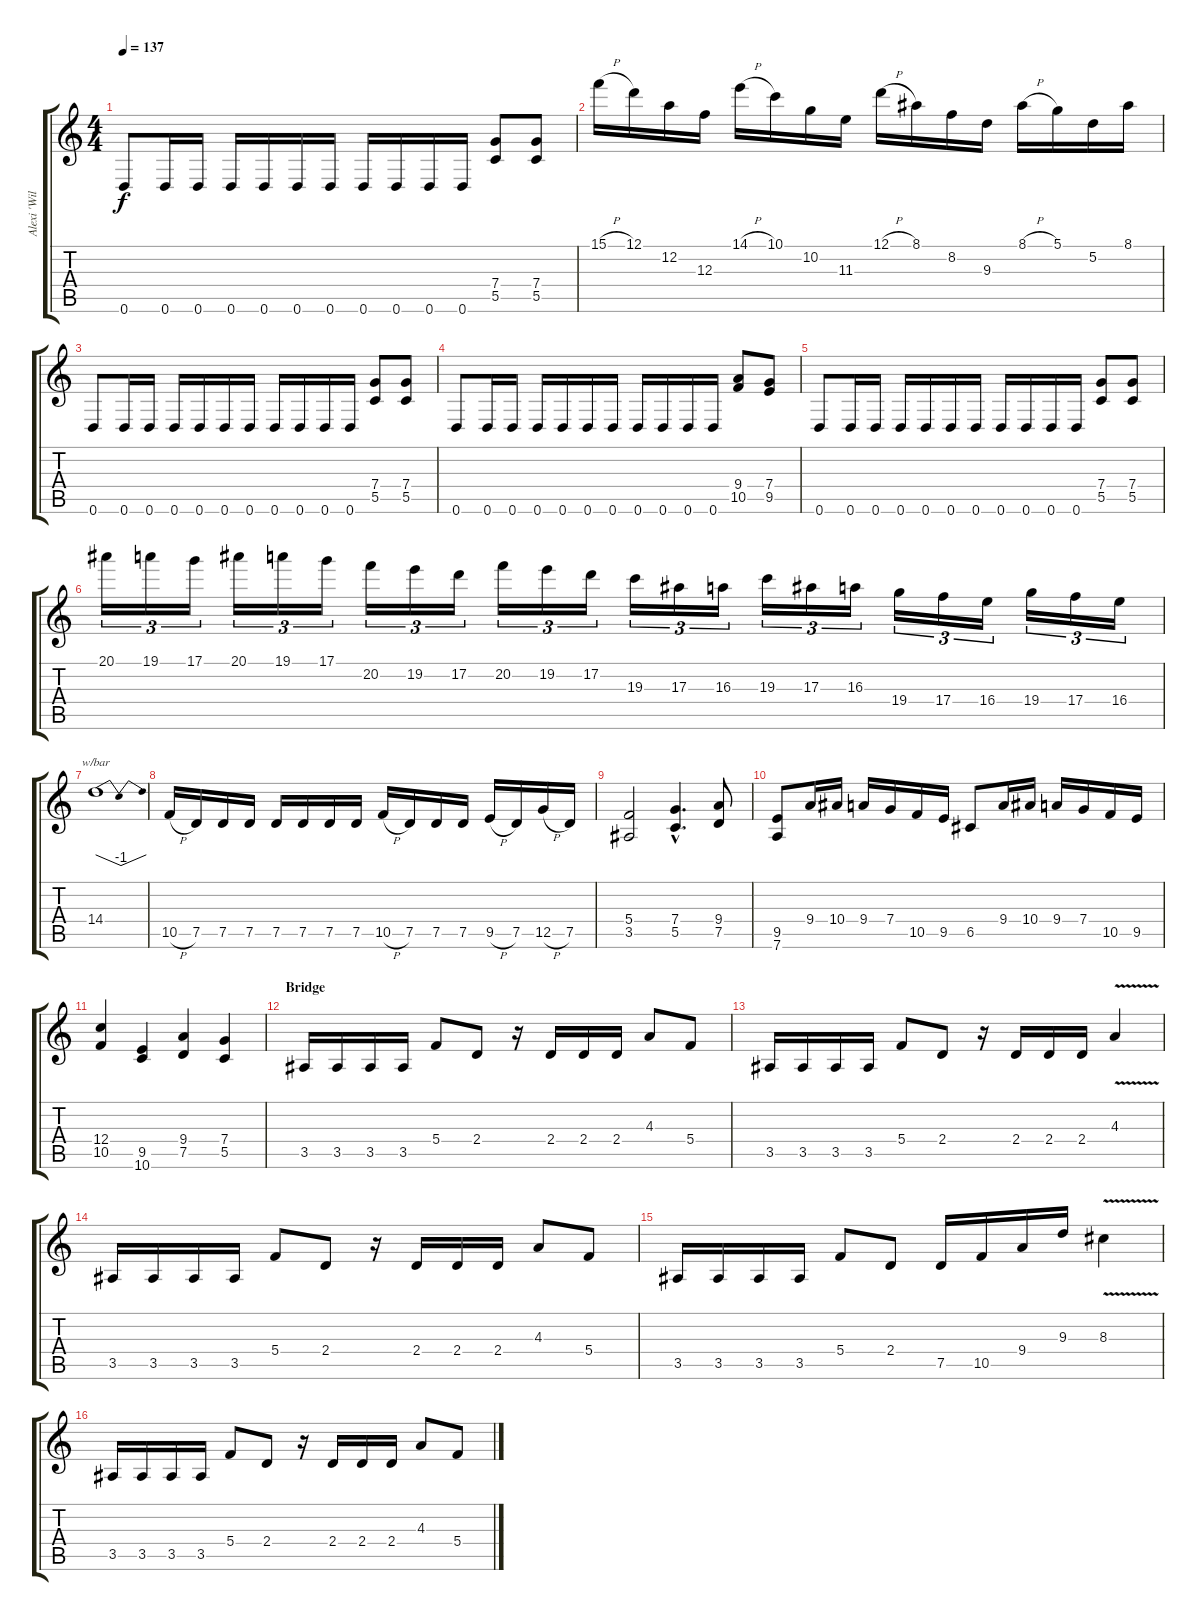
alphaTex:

\track ("Alexi 'Wildchild' Laiho" "Alexi 'Wil") {instrument distortionguitar}
\staff {score tabs}
\tuning (D4 A3 F3 C3 G2 D2) {hide}
\ts (4 4)
\tempo 137
\clef g2
\ks c
0.6.8{dy f} 0.6.16 0.6.16 0.6.16 0.6.16 0.6.16 0.6.16 0.6.16 0.6.16 0.6.16 0.6.16 (7.4 5.5).8 (7.4 5.5).8 |
15.1{h}.16 12.1.16 12.2.16 12.3.16 14.1{h}.16 10.1.16 10.2.16 11.3.16 12.1{h}.16 8.1.16 8.2.16 9.3.16 8.1{h}.16 5.1.16 5.2.16 8.1.16 |
0.6.8 0.6.16 0.6.16 0.6.16 0.6.16 0.6.16 0.6.16 0.6.16 0.6.16 0.6.16 0.6.16 (7.4 5.5).8 (7.4 5.5).8 |
0.6.8 0.6.16 0.6.16 0.6.16 0.6.16 0.6.16 0.6.16 0.6.16 0.6.16 0.6.16 0.6.16 (9.4 10.5).8 (7.4 9.5).8 |
0.6.8 0.6.16 0.6.16 0.6.16 0.6.16 0.6.16 0.6.16 0.6.16 0.6.16 0.6.16 0.6.16 (7.4 5.5).8 (7.4 5.5).8 |
20.1.16{tu (3 2)} 19.1.16{tu (3 2)} 17.1.16{tu (3 2)} 20.1.16{tu (3 2)} 19.1.16{tu (3 2)} 17.1.16{tu (3 2)} 20.2.16{tu (3 2)} 19.2.16{tu (3 2)} 17.2.16{tu (3 2)} 20.2.16{tu (3 2)} 19.2.16{tu (3 2)} 17.2.16{tu (3 2)} 19.3.16{tu (3 2)} 17.3.16{tu (3 2)} 16.3.16{tu (3 2)} 19.3.16{tu (3 2)} 17.3.16{tu (3 2)} 16.3.16{tu (3 2)} 19.4.16{tu (3 2)} 17.4.16{tu (3 2)} 16.4.16{tu (3 2)} 19.4.16{tu (3 2)} 17.4.16{tu (3 2)} 16.4.16{tu (3 2)} |
14.4.1{tbe (dip default 0 0 30 -4 60 0)} |
10.5{h}.16 7.5.16 7.5.16 7.5.16 7.5.16 7.5.16 7.5.16 7.5.16 10.5{h}.16 7.5.16 7.5.16 7.5.16 9.5{h}.16 7.5.16 12.5{h}.16 7.5.16 |
(5.4 3.5).2 (7.4{hac} 5.5{hac}).4{d} (9.4 7.5).8 |
(9.5 7.6).8 9.4.16 10.4.16 9.4.16 7.4.16 10.5.16 9.5.16 6.5.8 9.4.16 10.4.16 9.4.16 7.4.16 10.5.16 9.5.16 |
(12.4 10.5).4 (9.5 10.6).4 (9.4 7.5).4 (7.4 5.5).4 |
\section ("" "Bridge")
3.5.16 3.5.16 3.5.16 3.5.16 5.4.8 2.4.8 r.16 2.4.16 2.4.16 2.4.16 4.3.8 5.4.8 |
3.5.16 3.5.16 3.5.16 3.5.16 5.4.8 2.4.8 r.16 2.4.16 2.4.16 2.4.16 4.3{v}.4{instrument guitarharmonics} |
3.5.16{instrument distortionguitar} 3.5.16 3.5.16 3.5.16 5.4.8 2.4.8 r.16 2.4.16 2.4.16 2.4.16 4.3.8 5.4.8 |
3.5.16 3.5.16 3.5.16 3.5.16 5.4.8 2.4.8 7.5.16 10.5.16 9.4.16 9.3.16 8.3{v}.4{instrument guitarharmonics} |
3.5.16{instrument distortionguitar} 3.5.16 3.5.16 3.5.16 5.4.8 2.4.8 r.16 2.4.16 2.4.16 2.4.16 4.3.8 5.4.8
